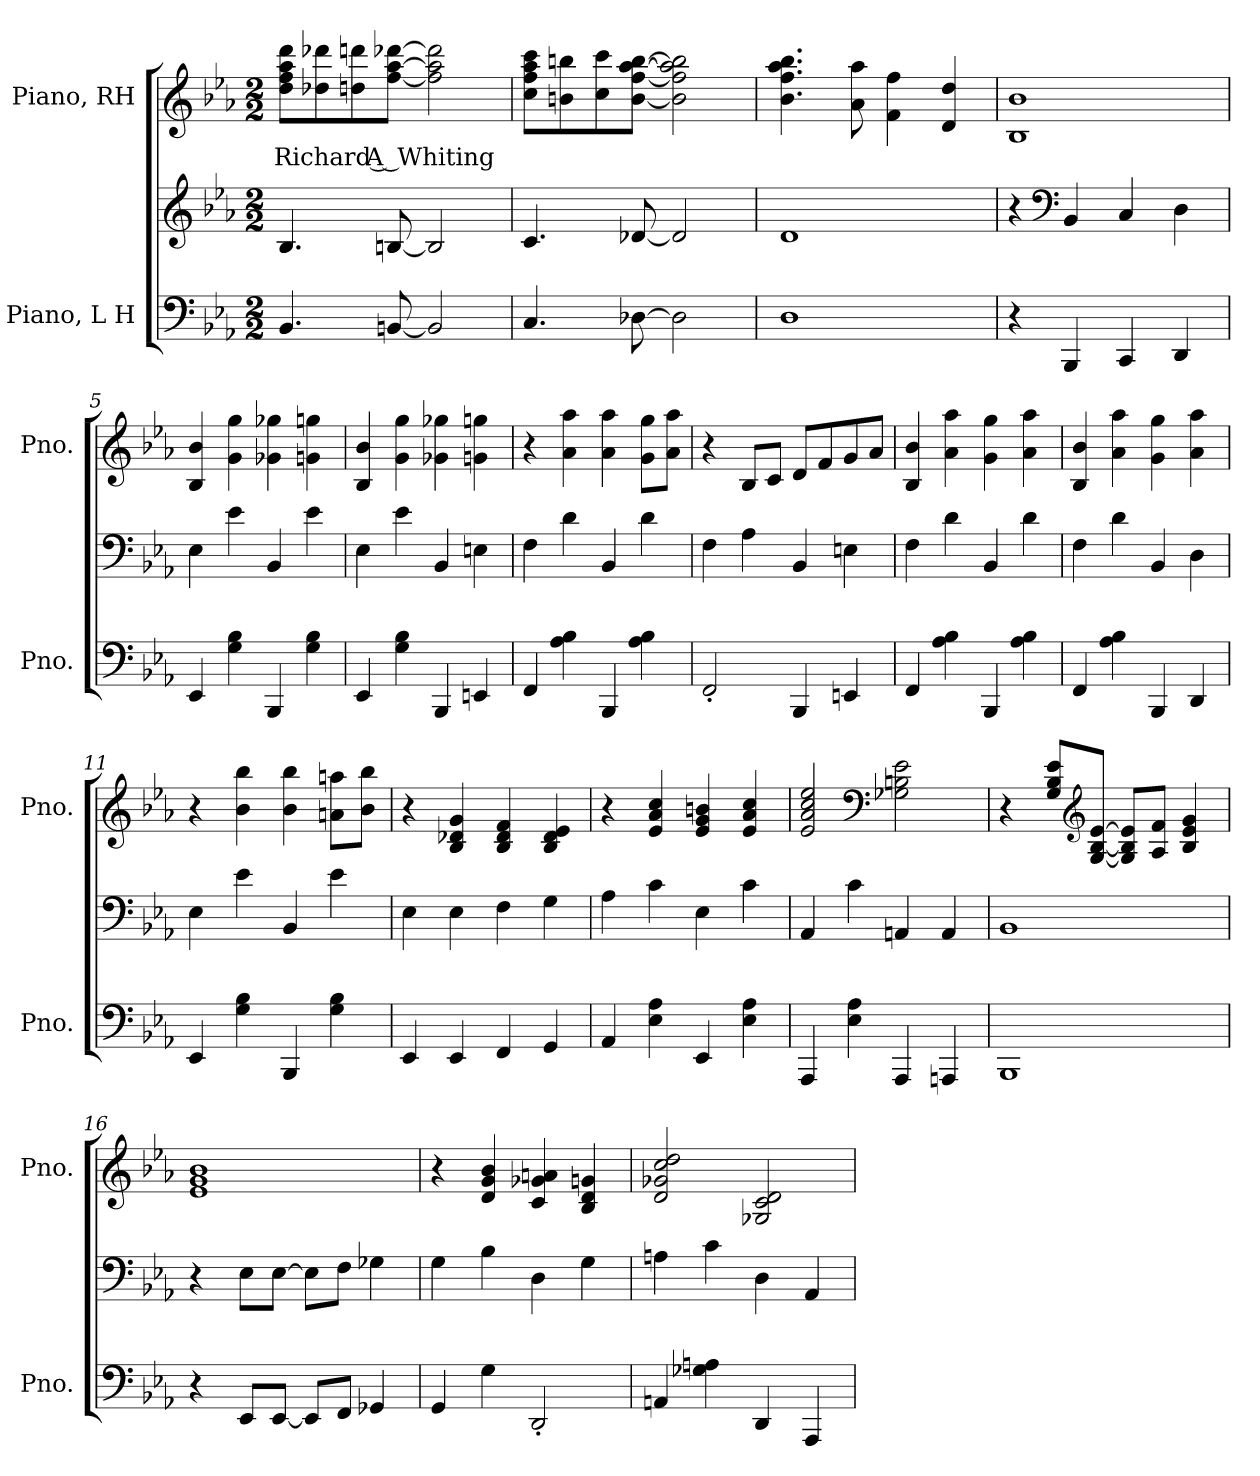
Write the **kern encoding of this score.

**kern	**kern	**kern	**text
*part2	*part2	*part1	*part1
*staff3	*staff2	*staff1	*staff1
*I"Piano, L H	*	*I"Piano, RH	*
*I'Pno.	*	*I'Pno.	*
*clefF4	*clefG2	*clefG2	*
*k[b-e-a-]	*k[b-e-a-]	*k[b-e-a-]	*
*M2/2	*M2/2	*M2/2	*
*MM180	*MM180	*MM180	*
=1	=1	=1	=1
!	!	!	!LO:LY:b
4.BB-/	4.B-/	8dd\ 8ff\ 8aa-\ 8ddd\L	Richard A Whiting
.	.	8dd-X\ 8ddd-X\	.
.	.	8ddn\ 8dddn\	.
[8BBn/	[8Bn/	[8ff\ [8aa-\ [8ddd-X\J	.
2BB/]	2B/]	2ff\] 2aa-\] 2ddd-\]	.
=2	=2	=2	=2
4.C/	4.c/	8cc\ 8ff\ 8aa-\ 8ccc\L	.
.	.	8bn\ 8bbn\	.
.	.	8cc\ 8ccc\	.
[8D-X\	[8d-X/	[8b\ [8ff\ [8aa-\ [8bb\J	.
2D-\]	2d-/]	2b\] 2ff\] 2aa-\] 2bb\]	.
=3	=3	=3	=3
1D	1d	4.b-\ 4.ff\ 4.aa-\ 4.bb-\	.
.	.	8a-\ 8aa-\	.
.	.	4f\ 4ff\	.
.	.	4d/ 4dd/	.
!!LO:LB:g=z
=4	=4	=4	=4
4r	4r	1B- 1b-	.
*	*clefF4	*	*
4BBB-/	4BB-/	.	.
4CC/	4C/	.	.
4DD/	4D\	.	.
=5	=5	=5	=5
4EE-/	4E-\	4B-/ 4b-/	.
4G\ 4B-\	4e-\	4g\ 4gg\	.
4BBB-/	4BB-/	4g-X\ 4gg-X\	.
4G\ 4B-\	4e-\	4gn\ 4ggn\	.
=6	=6	=6	=6
4EE-/	4E-\	4B-/ 4b-/	.
4G\ 4B-\	4e-\	4g\ 4gg\	.
4BBB-/	4BB-/	4g-X\ 4gg-X\	.
4EEn/	4En\	4gn\ 4ggn\	.
=7	=7	=7	=7
4FF/	4F\	4r	.
4A-\ 4B-\	4d\	4a-\ 4aa-\	.
4BBB-/	4BB-/	4a-\ 4aa-\	.
4A-\ 4B-\	4d\	8g\ 8gg\L	.
.	.	8a-\ 8aa-\J	.
=8	=8	=8	=8
2FF'/	4F\	4r	.
.	4A-\	8B-/L	.
.	.	8c/J	.
4BBB-/	4BB-/	8d/L	.
.	.	8f/	.
4EEn/	4En\	8g/	.
.	.	8a-/J	.
!!LO:LB:g=z
=9	=9	=9	=9
4FF/	4F\	4B-/ 4b-/	.
4A-\ 4B-\	4d\	4a-\ 4aa-\	.
4BBB-/	4BB-/	4g\ 4gg\	.
4A-\ 4B-\	4d\	4a-\ 4aa-\	.
=10	=10	=10	=10
4FF/	4F\	4B-/ 4b-/	.
4A-\ 4B-\	4d\	4a-\ 4aa-\	.
4BBB-/	4BB-/	4g\ 4gg\	.
4DD/	4D\	4a-\ 4aa-\	.
=11	=11	=11	=11
4EE-/	4E-\	4r	.
4G\ 4B-\	4e-\	4b-\ 4bb-\	.
4BBB-/	4BB-/	4b-\ 4bb-\	.
4G\ 4B-\	4e-\	8an\ 8aan\L	.
.	.	8b-\ 8bb-\J	.
=12	=12	=12	=12
4EE-/	4E-\	4r	.
4EE-/	4E-\	4B-/ 4d-X/ 4g/	.
4FF/	4F\	4B-/ 4d-/ 4f/	.
4GG/	4G\	4B-/ 4d-/ 4e-/	.
=13	=13	=13	=13
4AA-/	4A-\	4r	.
4E-\ 4A-\	4c\	4e-/ 4a-/ 4cc/	.
4EE-/	4E-\	4e-/ 4g/ 4bn/	.
4E-\ 4A-\	4c\	4e-/ 4a-/ 4cc/	.
=14	=14	=14	=14
4AAA-/	4AA-/	2e-/ 2a-/ 2cc/ 2ee-/	.
4E-\ 4A-\	4c\	.	.
*	*	*clefF4	*
4AAA-/	4AAn/	2G-X\ 2Bn\ 2e-\	.
4AAAn/	4AA/	.	.
!!LO:LB:g=z
=15	=15	=15	=15
1BBB-	1BB-	4r	.
.	.	8G/ 8B-/ 8e-/L	.
*	*	*clefG2	*
.	.	[8G/ [8B-/ [8e-/J	.
.	.	8G/] 8B-/] 8e-/]L	.
.	.	8A-/ 8f/J	.
.	.	4B-/ 4e-/ 4g/	.
=16	=16	=16	=16
4r	4r	1e- 1g 1b-	.
8EE-/L	8E-\L	.	.
[8EE-/J	[8E-\J	.	.
8EE-/L]	8E-\L]	.	.
8FF/J	8F\J	.	.
4GG-X/	4G-X\	.	.
=17	=17	=17	=17
4GG/	4G\	4r	.
4G\	4B-\	4d/ 4g/ 4b-/	.
2DD'/	4D\	4c/ 4g-X/ 4an/	.
.	4G\	4B-/ 4d/ 4gn/	.
=18	=18	=18	=18
4AAn/	4An\	2d/ 2g-X/ 2cc/ 2dd/	.
4G-X\ 4An\	4c\	.	.
4DD/	4D\	2G-X/ 2c/ 2d/	.
4AAA-/	4AA-/	.	.
=	=	=	=
*-	*-	*-	*-
